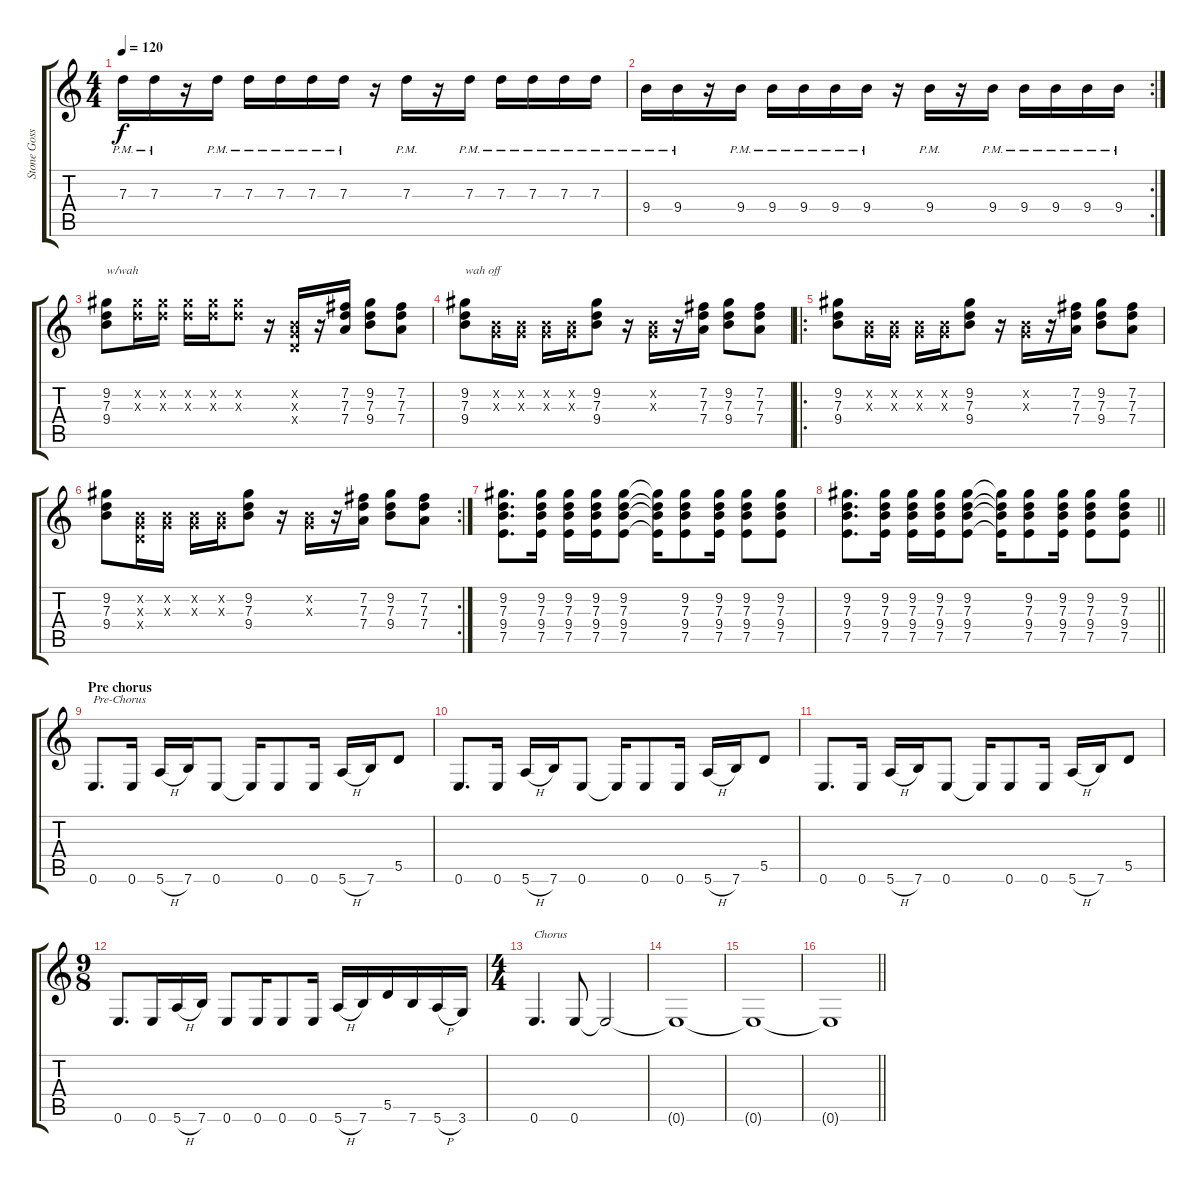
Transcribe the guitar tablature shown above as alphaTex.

\track ("Stone Gossard" "Stone Goss") {instrument distortionguitar}
\staff {score tabs}
\tuning (E4 B3 G3 D3 A2 E2) {hide}
\ts (4 4)
\tempo 120
\clef g2
\ks c
7.3{pm}.16{dy f} 7.3{pm}.16 r.16 7.3{pm}.16 7.3{pm}.16 7.3{pm}.16 7.3{pm}.16 7.3{pm}.16 r.16 7.3{pm}.16 r.16 7.3{pm}.16 7.3{pm}.16 7.3{pm}.16 7.3{pm}.16 7.3{pm}.16 |
\rc 2
9.4{pm}.16 9.4{pm}.16 r.16 9.4{pm}.16 9.4{pm}.16 9.4{pm}.16 9.4{pm}.16 9.4{pm}.16 r.16 9.4{pm}.16 r.16 9.4{pm}.16 9.4{pm}.16 9.4{pm}.16 9.4{pm}.16 9.4{pm}.16 |
(9.2 7.3 9.4).8{txt "w/wah" volume 12 instrument distortionguitar} (9.2{x} 7.3{x}).16 (9.2{x} 7.3{x}).16 (9.2{x} 7.3{x}).16 (9.2{x} 7.3{x}).16 (9.2{x} 7.3{x}).8 r.16 (0.2{x} 0.3{x} 0.4{x}).16 r.16 (7.2 7.3 7.4).16 (9.2 7.3 9.4).8 (7.2 7.3 7.4).8 |
(9.2 7.3 9.4).8{txt "wah off" volume 6 instrument distortionguitar} (0.2{x} 0.3{x}).16 (0.2{x} 0.3{x}).16 (0.2{x} 0.3{x}).16 (0.2{x} 0.3{x}).16 (9.2 7.3 9.4).8 r.16 (0.2{x} 0.3{x}).16 r.16 (7.2 7.3 7.4).16 (9.2 7.3 9.4).8 (7.2 7.3 7.4).8 |
\ro
(9.2 7.3 9.4).8 (0.2{x} 0.3{x}).16 (0.2{x} 0.3{x}).16 (0.2{x} 0.3{x}).16 (0.2{x} 0.3{x}).16 (9.2 7.3 9.4).8 r.16 (0.2{x} 0.3{x}).16 r.16 (7.2 7.3 7.4).16 (9.2 7.3 9.4).8 (7.2 7.3 7.4).8 |
\rc 2
(9.2 7.3 9.4).8 (0.2{x} 0.3{x} 0.4{x}).16 (0.2{x} 0.3{x}).16 (0.2{x} 0.3{x}).16 (0.2{x} 0.3{x}).16 (9.2 7.3 9.4).8 r.16 (0.2{x} 0.3{x}).16 r.16 (7.2 7.3 7.4).16 (9.2 7.3 9.4).8 (7.2 7.3 7.4).8 |
(9.2 7.3 9.4 7.5).8{d} (9.2 7.3 9.4 7.5).16 (9.2 7.3 9.4 7.5).16 (9.2 7.3 9.4 7.5).16 (9.2 7.3 9.4 7.5).8 (9.2{t} 7.3{t} 9.4{t} 7.5{t}).16 (9.2 7.3 9.4 7.5).8 (9.2 7.3 9.4 7.5).16 (9.2 7.3 9.4 7.5).8 (9.2 7.3 9.4 7.5).8 |
\barLineRight lightlight
(9.2 7.3 9.4 7.5).8{d} (9.2 7.3 9.4 7.5).16 (9.2 7.3 9.4 7.5).16 (9.2 7.3 9.4 7.5).16 (9.2 7.3 9.4 7.5).8 (9.2{t} 7.3{t} 9.4{t} 7.5{t}).16 (9.2 7.3 9.4 7.5).8 (9.2 7.3 9.4 7.5).16 (9.2 7.3 9.4 7.5).8 (9.2 7.3 9.4 7.5).8 |
\section ("" "Pre chorus")
0.6.8{d txt "Pre-Chorus"} 0.6.16 5.6{h}.16 7.6.16 0.6.8 0.6{t}.16 0.6.8 0.6.16 5.6{h}.16 7.6.16 5.5.8 |
0.6.8{d} 0.6.16 5.6{h}.16 7.6.16 0.6.8 0.6{t}.16 0.6.8 0.6.16 5.6{h}.16 7.6.16 5.5.8 |
0.6.8{d} 0.6.16 5.6{h}.16 7.6.16 0.6.8 0.6{t}.16 0.6.8 0.6.16 5.6{h}.16 7.6.16 5.5.8 |
\ts (9 8)
0.6.8{d} 0.6.16 5.6{h}.16 7.6.16 0.6.8 0.6.16 0.6.8 0.6.16 5.6{h}.16 7.6.16 5.5.16 7.6.16 5.6{h}.16 3.6.16 |
\ts (4 4)
0.6.4{d txt "Chorus"} 0.6.8 0.6{t}.2 |
0.6{t}.1 |
0.6{t}.1 |
\barLineRight lightlight
0.6{t}.1
